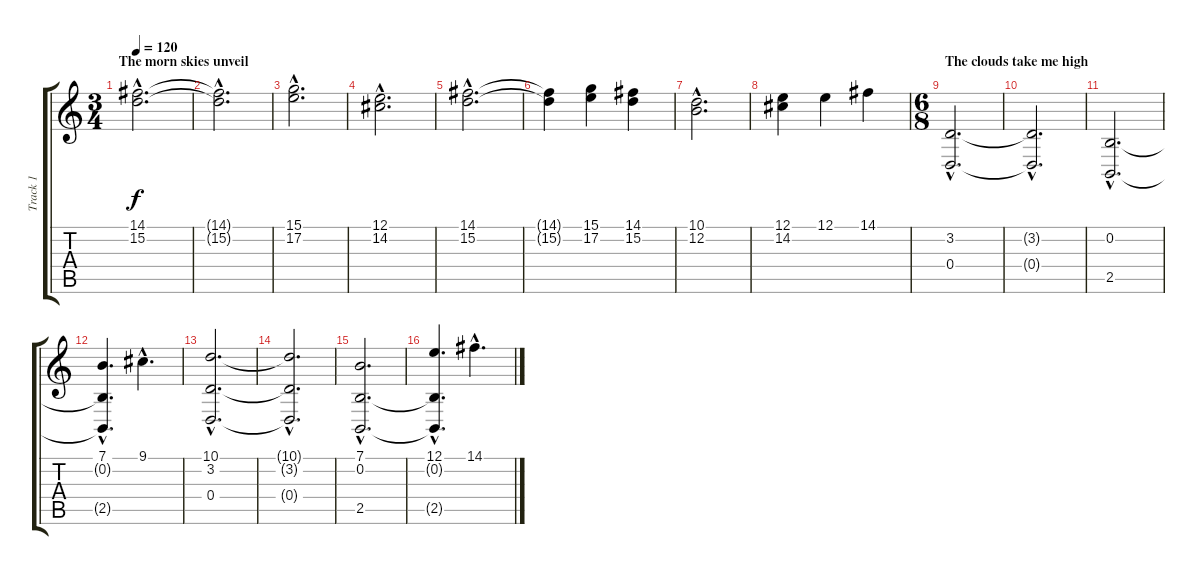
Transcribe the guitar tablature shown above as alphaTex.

\track ("Track 1" "Track 1") {instrument stringensemble1}
\staff {score tabs}
\tuning (E4 B3 G3 D3 A2 E2) {hide}
\ts (3 4)
\section ("" "The morn skies unveil")
\tempo 120
\clef g2
\ks c
(14.1{hac} 15.2{hac}).2{d dy f} |
(14.1{hac t} 15.2{hac t}).2{d} |
(15.1{hac} 17.2{hac}).2{d} |
(12.1{hac} 14.2{hac}).2{d} |
(14.1{hac} 15.2{hac}).2{d} |
(14.1{t} 15.2{t}).4 (15.1 17.2).4 (14.1 15.2).4 |
(10.1{hac} 12.2{hac}).2{d} |
(12.1 14.2).4 12.1.4 14.1.4 |
\ts (6 8)
\section ("" "The clouds take me high")
(3.2{hac} 0.4{hac}).2{d} |
(3.2{hac t} 0.4{hac t}).2{d} |
(0.2{hac} 2.5{hac}).2{d} |
(7.1{hac} 0.2{hac t} 2.5{hac t}).4{d} 9.1{hac}.4{d} |
(10.1{hac} 3.2{hac} 0.4{hac}).2{d} |
(10.1{hac t} 3.2{hac t} 0.4{hac t}).2{d} |
(7.1{hac} 0.2{hac} 2.5{hac}).2{d} |
(12.1{hac} 0.2{hac t} 2.5{hac t}).4{d} 14.1{hac}.4{d}
